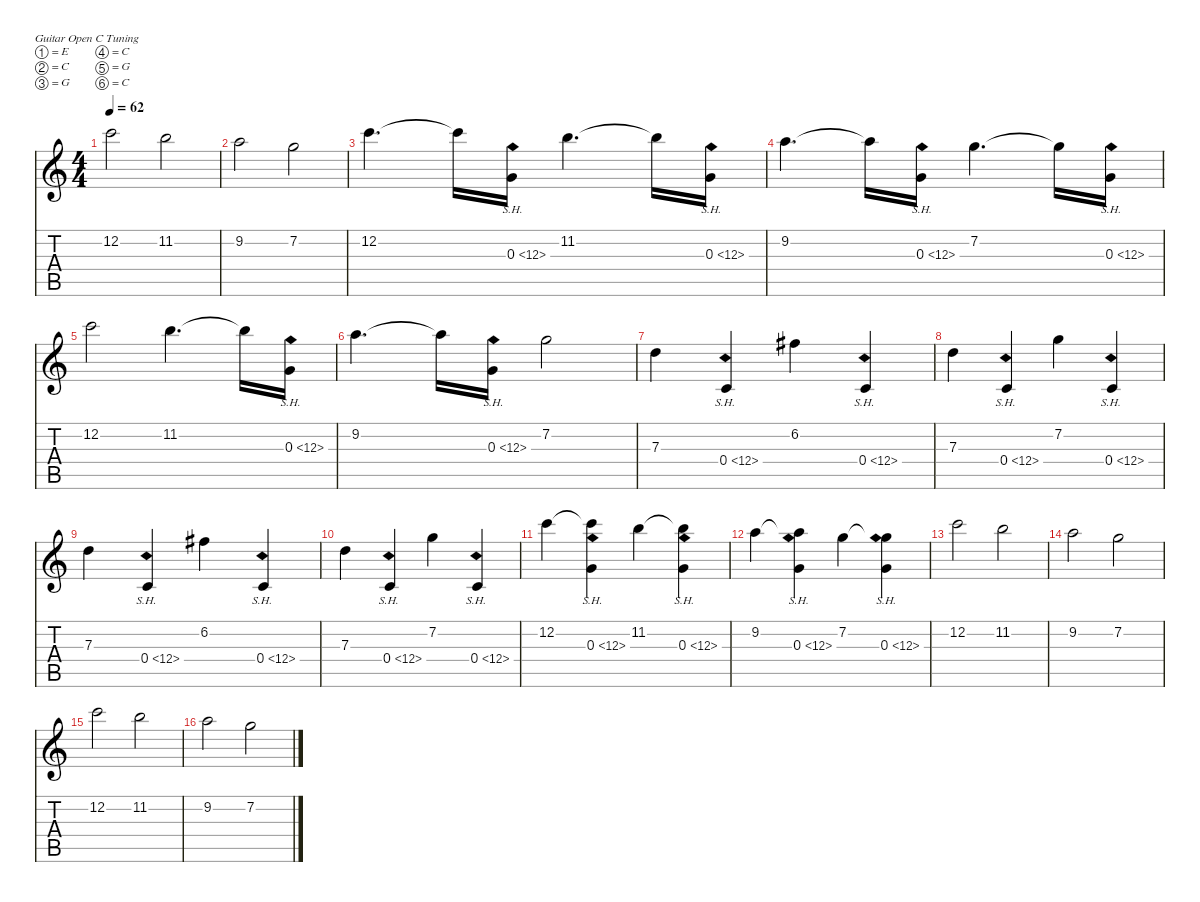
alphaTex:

\defaultSystemsLayout 4
\hideDynamics
\bracketExtendMode nobrackets
\singleTrackTrackNamePolicy hidden
\multiTrackTrackNamePolicy hidden
\firstSystemTrackNameMode fullname
\otherSystemsTrackNameOrientation horizontal
\track ("Guitar 1" "dist.guit.") {instrument distortionguitar}
\staff {score tabs}
\tuning (E4 C4 G3 C3 G2 C2)
\ts (4 4)
\beaming (8 2 2 2 2)
\tempo 62
\clef g2
\ks c
12.2.2{dy f instrument distortionguitar beam Down} 11.2.2{beam Down} |
9.2.2{beam Down} 7.2.2{beam Down} |
12.2.4{d beam Down} 12.2{t}.16{beam Down} 0.3{sh 12}.16{beam Down} 11.2.4{d beam Down} 11.2{t}.16{beam Down} 0.3{sh 12}.16{beam Down} |
9.2.4{d beam Down} 9.2{t}.16{beam Down} 0.3{sh 12}.16{beam Down} 7.2.4{d beam Down} 7.2{t}.16{beam Down} 0.3{sh 12}.16{beam Down} |
12.2.2{beam Down} 11.2.4{d beam Down} 11.2{t}.16{beam Down} 0.3{sh 12}.16{beam Down} |
9.2.4{d beam Down} 9.2{t}.16{beam Down} 0.3{sh 12}.16{beam Down} 7.2.2{beam Down} |
7.3.4{beam Down} 0.4{sh 12}.4{beam Up} 6.2{acc #}.4{beam Down} 0.4{sh 12}.4{beam Up} |
7.3.4{beam Down} 0.4{sh 12}.4{beam Up} 7.2.4{beam Down} 0.4{sh 12}.4{beam Up} |
7.3.4{beam Down} 0.4{sh 12}.4{beam Up} 6.2{acc #}.4{beam Down} 0.4{sh 12}.4{beam Up} |
7.3.4{beam Down} 0.4{sh 12}.4{beam Up} 7.2.4{beam Down} 0.4{sh 12}.4{beam Up} |
12.2.4{beam Down} (12.2{t} 0.3{sh 12}).4{beam Down} 11.2.4{beam Down} (11.2{t} 0.3{sh 12}).4{beam Down} |
9.2.4{beam Down} (9.2{t} 0.3{sh 12}).4{beam Down} 7.2.4{beam Down} (7.2{t} 0.3{sh 12}).4{beam Down} |
12.2.2{beam Down} 11.2.2{beam Down} |
9.2.2{beam Down} 7.2.2{beam Down} |
12.2.2{beam Down} 11.2.2{beam Down} |
9.2.2{beam Down} 7.2.2{beam Down}
